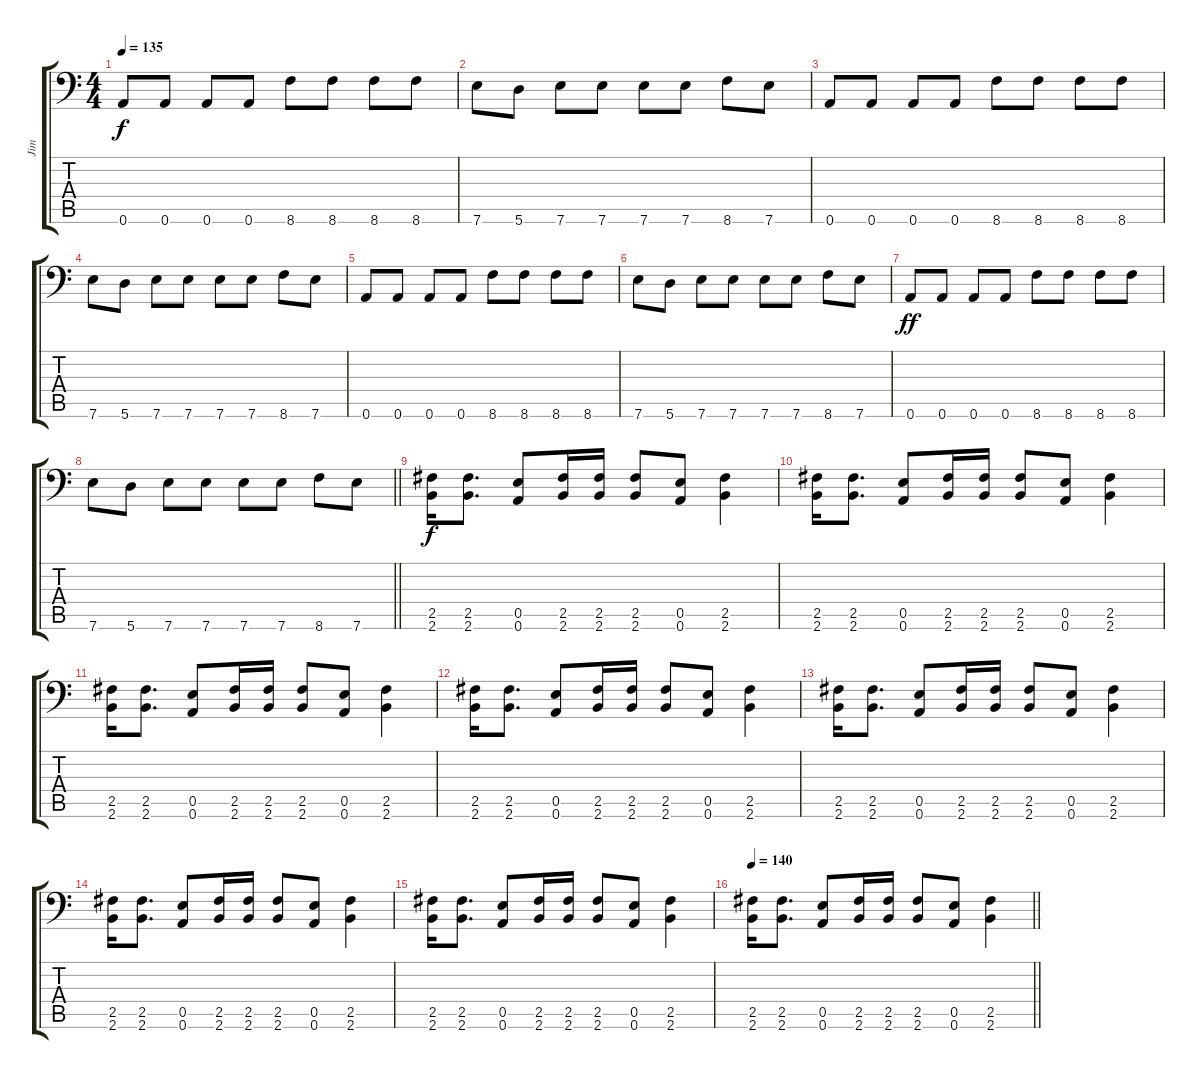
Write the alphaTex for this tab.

\track ("Jim" "Jim") {instrument distortionguitar}
\staff {score tabs}
\tuning (B3 G3 D3 A2 E2 A1) {hide}
\ts (4 4)
\section ("" "")
\tempo 135
\clef f4
\ks c
0.6.8{dy f} 0.6.8 0.6.8 0.6.8 8.6.8 8.6.8 8.6.8 8.6.8 |
7.6.8 5.6.8 7.6.8 7.6.8 7.6.8 7.6.8 8.6.8 7.6.8 |
0.6.8 0.6.8 0.6.8 0.6.8 8.6.8 8.6.8 8.6.8 8.6.8 |
7.6.8 5.6.8 7.6.8 7.6.8 7.6.8 7.6.8 8.6.8 7.6.8 |
0.6.8 0.6.8 0.6.8 0.6.8 8.6.8 8.6.8 8.6.8 8.6.8 |
7.6.8 5.6.8 7.6.8 7.6.8 7.6.8 7.6.8 8.6.8 7.6.8 |
0.6.8{dy ff} 0.6.8 0.6.8 0.6.8 8.6.8 8.6.8 8.6.8 8.6.8 |
\barLineRight lightlight
7.6.8 5.6.8 7.6.8 7.6.8 7.6.8 7.6.8 8.6.8 7.6.8 |
(2.5 2.6).16{dy f volume 13} (2.5 2.6).8{d} (0.5 0.6).8 (2.5 2.6).16 (2.5 2.6).16 (2.5 2.6).8 (0.5 0.6).8 (2.5 2.6).4 |
(2.5 2.6).16 (2.5 2.6).8{d} (0.5 0.6).8 (2.5 2.6).16 (2.5 2.6).16 (2.5 2.6).8 (0.5 0.6).8 (2.5 2.6).4 |
(2.5 2.6).16{volume 13} (2.5 2.6).8{d} (0.5 0.6).8 (2.5 2.6).16 (2.5 2.6).16 (2.5 2.6).8 (0.5 0.6).8 (2.5 2.6).4 |
(2.5 2.6).16 (2.5 2.6).8{d} (0.5 0.6).8 (2.5 2.6).16 (2.5 2.6).16 (2.5 2.6).8 (0.5 0.6).8 (2.5 2.6).4 |
(2.5 2.6).16{volume 13} (2.5 2.6).8{d} (0.5 0.6).8 (2.5 2.6).16 (2.5 2.6).16 (2.5 2.6).8 (0.5 0.6).8 (2.5 2.6).4 |
(2.5 2.6).16 (2.5 2.6).8{d} (0.5 0.6).8 (2.5 2.6).16 (2.5 2.6).16 (2.5 2.6).8 (0.5 0.6).8 (2.5 2.6).4 |
(2.5 2.6).16{volume 13} (2.5 2.6).8{d} (0.5 0.6).8 (2.5 2.6).16 (2.5 2.6).16 (2.5 2.6).8 (0.5 0.6).8 (2.5 2.6).4 |
\tempo 135
\tempo 140
\barLineRight lightlight
(2.5 2.6).16 (2.5 2.6).8{d} (0.5 0.6).8 (2.5 2.6).16 (2.5 2.6).16 (2.5 2.6).8 (0.5 0.6).8 (2.5 2.6).4
